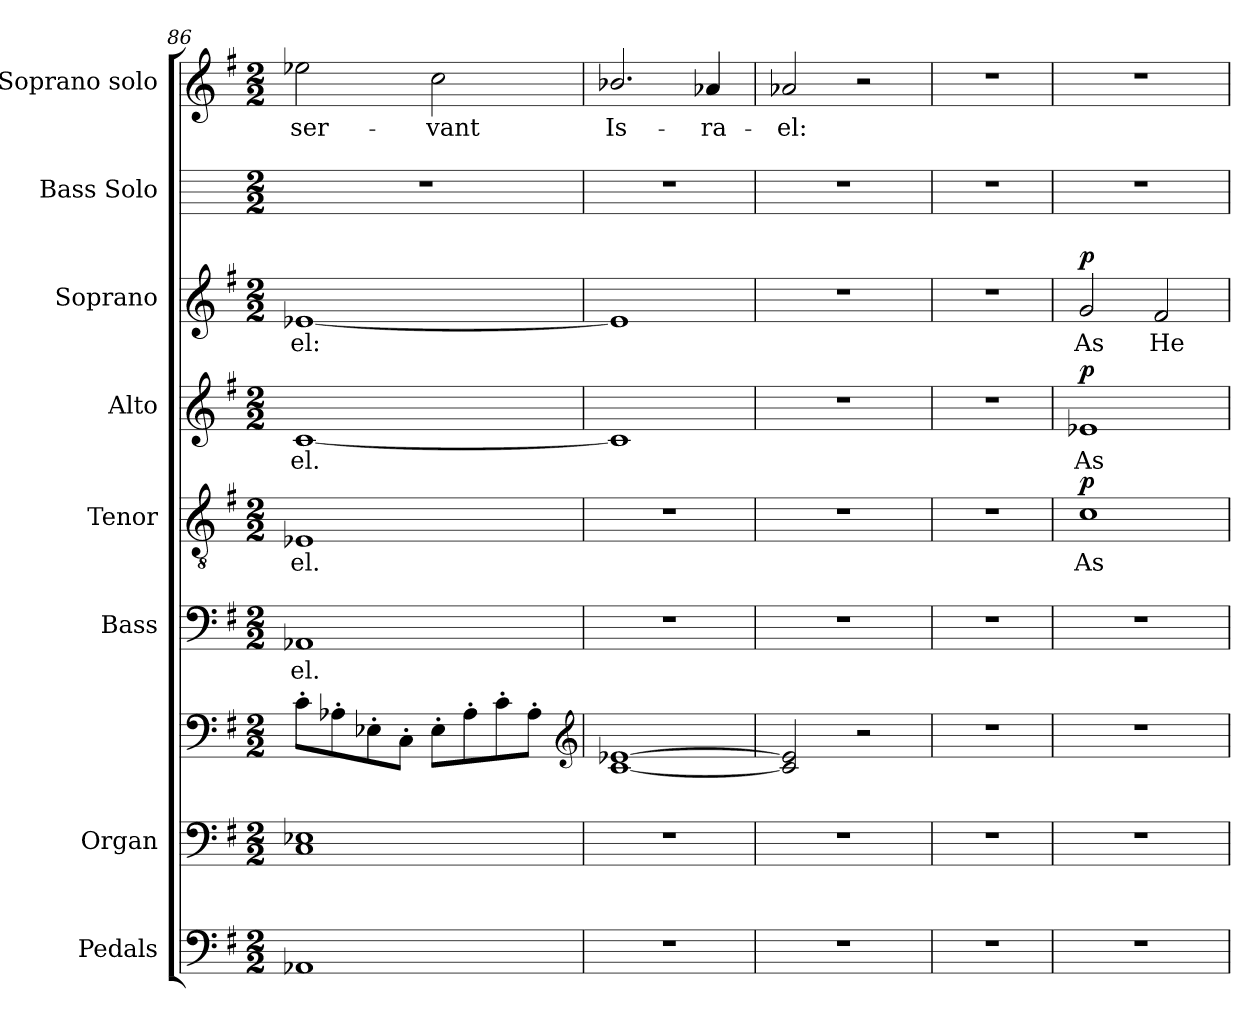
**kern	**kern	**kern	**kern	**text	**kern	**text	**dynam	**kern	**text	**dynam	**kern	**text	**dynam	**kern	**kern	**text
*part8	*part7	*part7	*part6	*part6	*part5	*part5	*part5	*part4	*part4	*part4	*part3	*part3	*part3	*part2	*part1	*part1
*staff9	*staff8	*staff7	*staff6	*staff6	*staff5	*staff5	*staff5	*staff4	*staff4	*staff4	*staff3	*staff3	*staff3	*staff2	*staff1	*staff1
*I"Pedals	*I"Organ	*	*I"Bass	*	*I"Tenor	*	*	*I"Alto	*	*	*I"Soprano	*	*	*I"Bass Solo	*I"Soprano solo	*
*	*	*	*I'B	*	*I'T	*	*	*I'A	*	*	*I'S	*	*	*I'B	*I'S	*
!!LO:LB:g=z
*clefF4	*clefF4	*clefF4	*clefF4	*	*clefGv2	*	*	*clefG2	*	*	*clefG2	*	*	*	*clefG2	*
*k[f#]	*k[f#]	*k[f#]	*k[f#]	*	*k[f#]	*	*	*k[f#]	*	*	*k[f#]	*	*	*	*k[f#]	*
*G:	*G:	*G:	*G:	*	*G:	*	*	*G:	*	*	*G:	*	*	*	*G:	*
*M2/2	*M2/2	*M2/2	*M2/2	*	*M2/2	*	*	*M2/2	*	*	*M2/2	*	*	*M2/2	*M2/2	*
=86	=86	=86	=86	=86	=86	=86	=86	=86	=86	=86	=86	=86	=86	=86	=86	=86
!	!	!	!	!LO:LY:b	!	!LO:LY:b	!	!	!LO:LY:b	!	!	!LO:LY:b	!	!	!	!LO:LY:b
1AA-X	1C 1E-X	8c'L	1AA-X	-el.	1E-X	-el.	.	[1c	-el.	.	[1e-X	-el:	.	1r	2ee-X	ser-
.	.	8A-X'	.	.	.	.	.	.	.	.	.	.	.	.	.	.
.	.	8E-X'	.	.	.	.	.	.	.	.	.	.	.	.	.	.
.	.	8C'J	.	.	.	.	.	.	.	.	.	.	.	.	.	.
!	!	!	!	!	!	!	!	!	!	!	!	!	!	!	!	!LO:LY:b
.	.	8E-'L	.	.	.	.	.	.	.	.	.	.	.	.	2cc	-vant
.	.	8A-'	.	.	.	.	.	.	.	.	.	.	.	.	.	.
.	.	8c'	.	.	.	.	.	.	.	.	.	.	.	.	.	.
.	.	8A-'J	.	.	.	.	.	.	.	.	.	.	.	.	.	.
*	*	*clefG2	*	*	*	*	*	*	*	*	*	*	*	*	*	*
=87	=87	=87	=87	=87	=87	=87	=87	=87	=87	=87	=87	=87	=87	=87	=87	=87
!	!	!	!	!	!	!	!	!	!	!	!	!	!	!	!	!LO:LY:b
1r	1r	[1c [1e-X	1r	.	1r	.	.	1c]	.	.	1e-]	.	.	1r	2.b-X/	Is-
!	!	!	!	!	!	!	!	!	!	!	!	!	!	!	!	!LO:LY:b
.	.	.	.	.	.	.	.	.	.	.	.	.	.	.	4a-X	-ra-
=88	=88	=88	=88	=88	=88	=88	=88	=88	=88	=88	=88	=88	=88	=88	=88	=88
!	!	!	!	!	!	!	!	!	!	!	!	!	!	!	!	!LO:LY:b
1r	1r	2c] 2e-]	1r	.	1r	.	.	1r	.	.	1r	.	.	1r	2a-X	-el:
.	.	2r	.	.	.	.	.	.	.	.	.	.	.	.	2r	.
=89	=89	=89	=89	=89	=89	=89	=89	=89	=89	=89	=89	=89	=89	=89	=89	=89
1r	1r	1r	1r	.	1r	.	.	1r	.	.	1r	.	.	1r	1r	.
=90	=90	=90	=90	=90	=90	=90	=90	=90	=90	=90	=90	=90	=90	=90	=90	=90
!	!	!	!	!	!	!LO:LY:b	!LO:DY:b	!	!LO:LY:b	!LO:DY:b	!	!LO:LY:b	!LO:DY:b	!	!	!
1r	1r	1r	1r	.	1c	As	p	1e-X	As	p	2g	As	p	1r	1r	.
!	!	!	!	!	!	!	!	!	!	!	!	!LO:LY:b	!	!	!	!
.	.	.	.	.	.	.	.	.	.	.	2f#	He	.	.	.	.
=	=	=	=	=	=	=	=	=	=	=	=	=	=	=	=	=
*-	*-	*-	*-	*-	*-	*-	*-	*-	*-	*-	*-	*-	*-	*-	*-	*-
